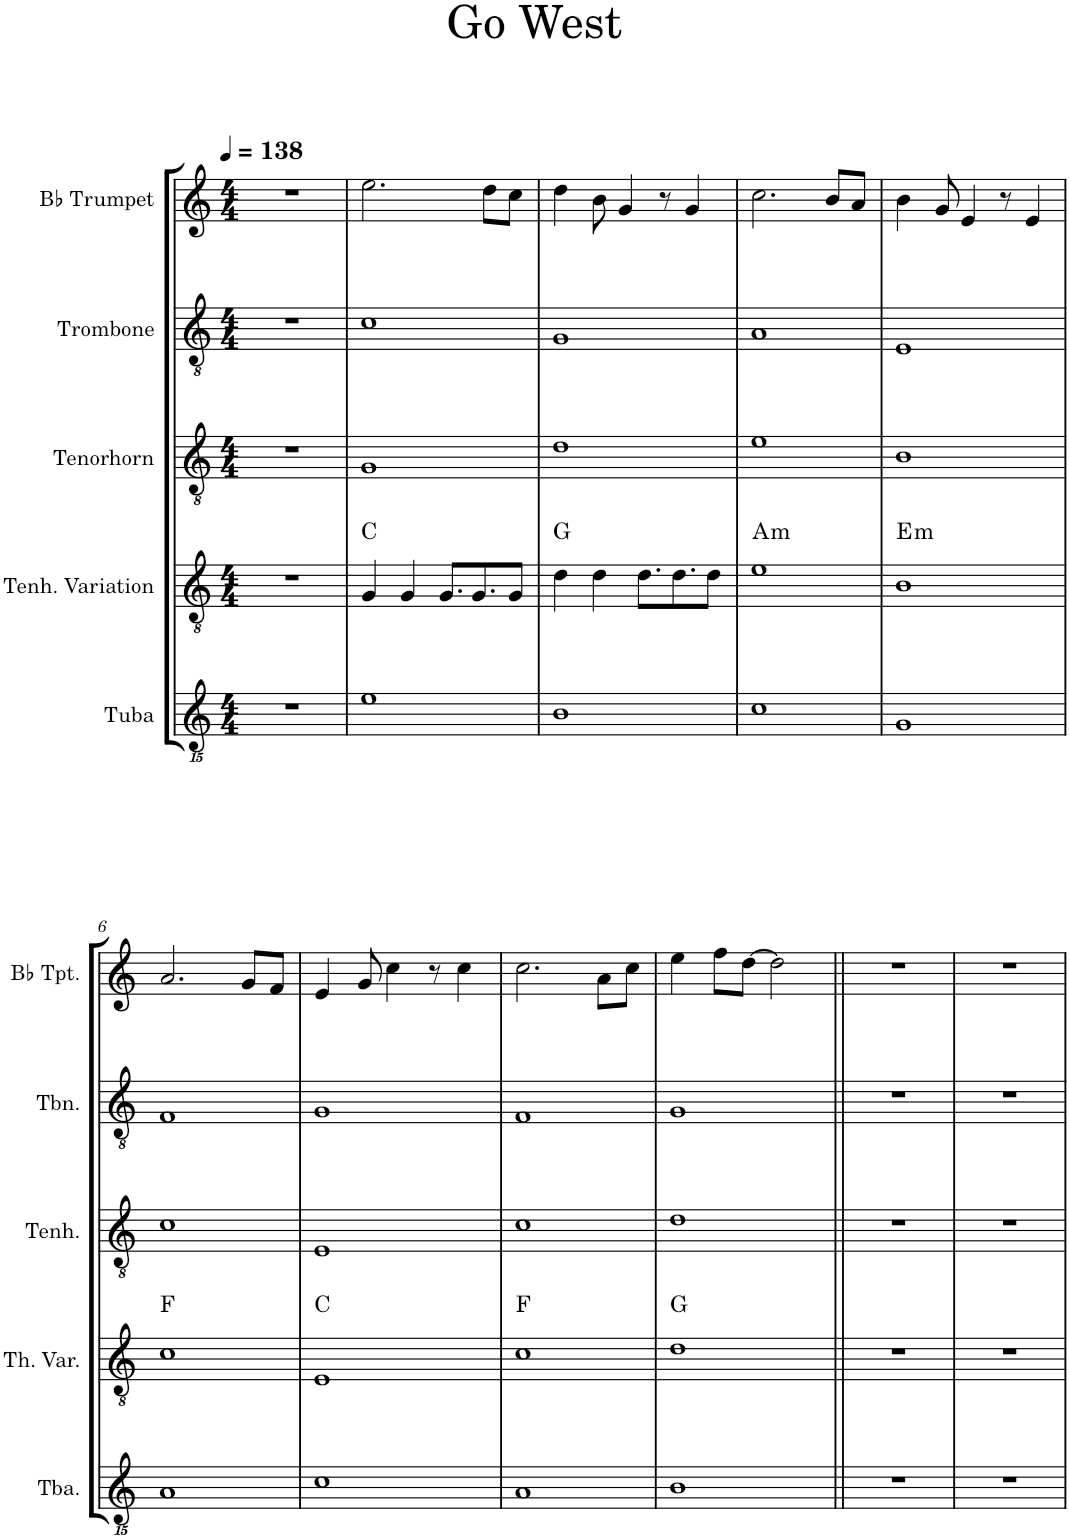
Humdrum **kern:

**kern	**kern	**harte	**kern	**kern	**kern
*part5	*part4	*part4	*part3	*part2	*part1
*staff5	*staff4	*	*staff3	*staff2	*staff1
*I"Tuba	*I"Tenh. Variation	*	*I"Tenorhorn	*I"Trombone	*I"Bb Trumpet
*I'Tba.	*I'Th. Var.	*	*I'Tenh.	*I'Tbn.	*I'Bb Tpt.
*clefGvv2	*clefGv2	*	*clefGv2	*clefGv2	*clefG2
*Trd1c2	*Trd1c2	*	*Trd1c2	*Trd1c2	*Trd1c2
*k[]	*k[]	*	*k[]	*k[]	*k[]
*M4/4	*M4/4	*	*M4/4	*M4/4	*M4/4
*MM138	*MM138	*	*MM138	*MM138	*MM138
=1	=1	=1	=1	=1	=1
1r	1r	.	1r	1r	1r
=2	=2	=2	=2	=2	=2
1E	4G/	C:maj	1G	1c	2.ee\
.	4G/	.	.	.	.
.	8.G/L	.	.	.	.
.	8.G/	.	.	.	.
.	.	.	.	.	8dd\L
.	8G/J	.	.	.	8cc\J
=3	=3	=3	=3	=3	=3
1BB	4d\	G:maj	1d	1G	4dd\
.	4d\	.	.	.	8b\
.	.	.	.	.	4g/
.	8.d\L	.	.	.	.
.	.	.	.	.	8r
.	8.d\	.	.	.	.
.	.	.	.	.	4g/
.	8d\J	.	.	.	.
=4	=4	=4	=4	=4	=4
!	!	!LO:H:kt=m	!	!	!
1C	1e	A:min	1e	1A	2.cc\
.	.	.	.	.	8b/L
.	.	.	.	.	8a/J
=5	=5	=5	=5	=5	=5
!	!	!LO:H:kt=m	!	!	!
1GG	1B	E:min	1B	1E	4b\
.	.	.	.	.	8g/
.	.	.	.	.	4e/
.	.	.	.	.	8r
.	.	.	.	.	4e/
!!LO:LB:g=z
=6	=6	=6	=6	=6	=6
1AA	1c	F:maj	1c	1F	2.a/
.	.	.	.	.	8g/L
.	.	.	.	.	8f/J
=7	=7	=7	=7	=7	=7
1C	1E	C:maj	1E	1G	4e/
.	.	.	.	.	8g/
.	.	.	.	.	4cc\
.	.	.	.	.	8r
.	.	.	.	.	4cc\
=8	=8	=8	=8	=8	=8
1AA	1c	F:maj	1c	1F	2.cc\
.	.	.	.	.	8a\L
.	.	.	.	.	8cc\J
=9	=9	=9	=9	=9	=9
1BB	1d	G:maj	1d	1G	4ee\
.	.	.	.	.	8ff\L
.	.	.	.	.	[>8dd\J
.	.	.	.	.	2dd\]
=10||	=10||	=10||	=10||	=10||	=10||
1r	1r	.	1r	1r	1r
=11	=11	=11	=11	=11	=11
1r	1r	.	1r	1r	1r
=	=	=	=	=	=
*-	*-	*-	*-	*-	*-
